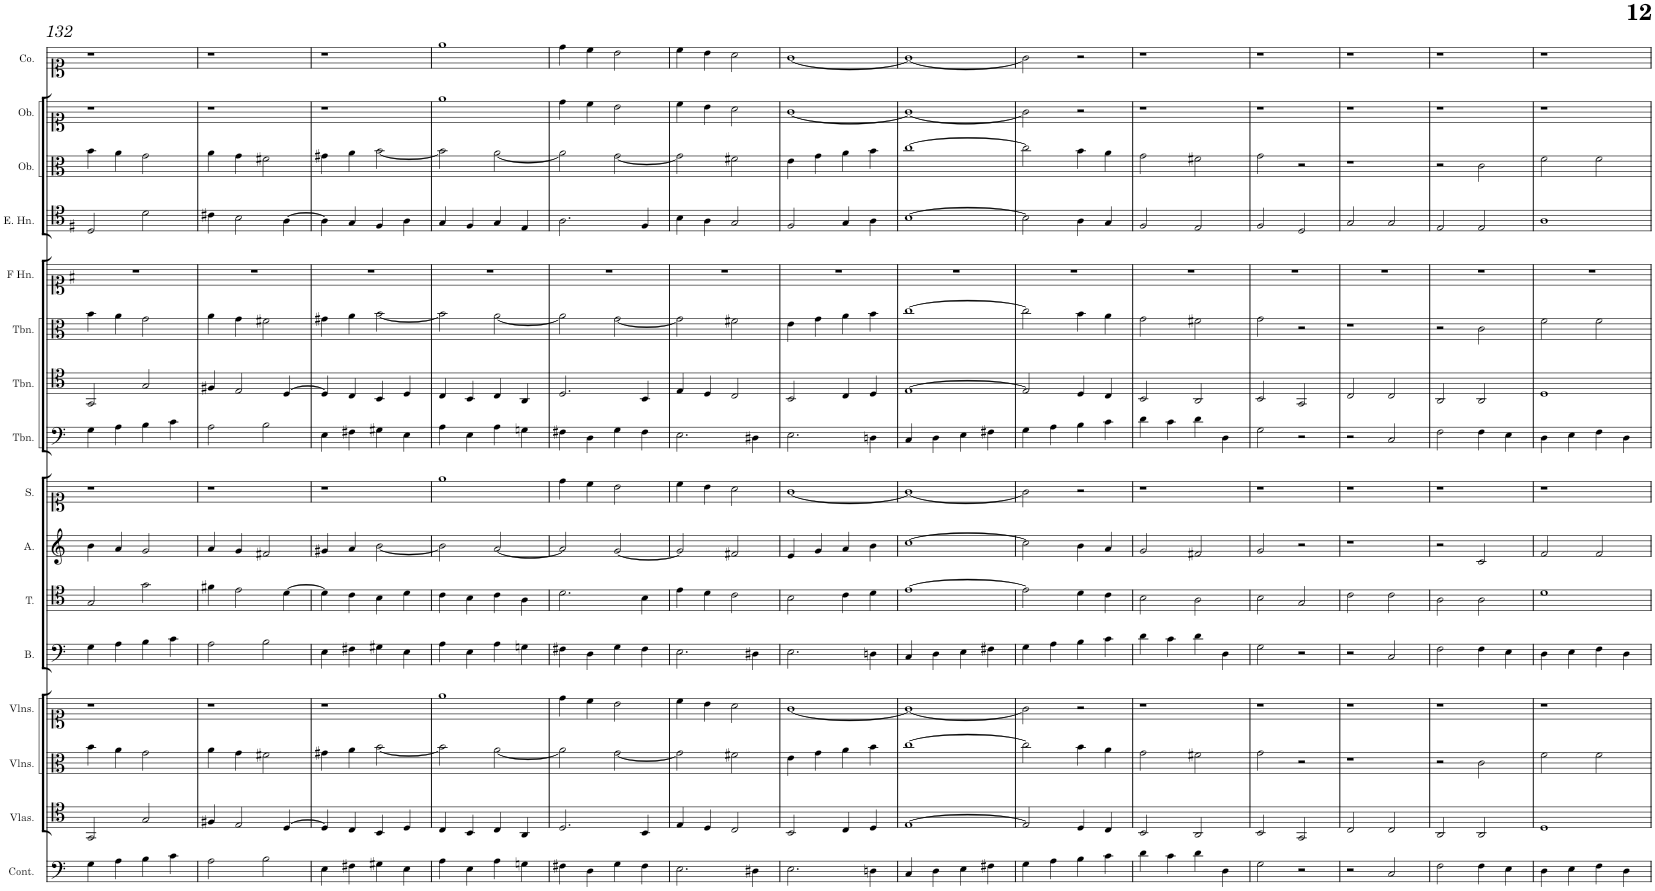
**kern	**kern	**kern	**kern	**kern	**kern	**kern	**kern	**kern	**kern	**kern	**kern	**kern	**kern	**kern	**kern	**kern	**kern
*part18	*part17	*part16	*part15	*part14	*part13	*part12	*part11	*part10	*part9	*part8	*part7	*part6	*part5	*part4	*part3	*part2	*part1
*staff18	*staff17	*staff16	*staff15	*staff14	*staff13	*staff12	*staff11	*staff10	*staff9	*staff8	*staff7	*staff6	*staff5	*staff4	*staff3	*staff2	*staff1
*I"Contrabasses	*I"Harpsichord	*I"Continuo	*I"Violas	*I"Violins	*I"Violins	*I"Bass	*I"Tenor	*I"Alto	*I"Soprano	*I"Trombone	*I"Trombone	*I"Trombone	*I"Horn in F	*I"English Horn	*I"Oboe	*I"Oboe	*I"Cornett
*I'Cbs.	*I'Hch.	*I'Cont.	*I'Vlas.	*I'Vlns.	*I'Vlns.	*I'B.	*I'T.	*I'A.	*I'S.	*I'Tbn.	*I'Tbn.	*I'Tbn.	*	*I'E. Hn.	*I'Ob.	*I'Ob.	*I'Co.
!!LO:PB:g=z
*clefF4	*clefF4	*clefF4	*clefC4	*clefC3	*clefC1	*clefF4	*clefC4	*clefG2	*clefC1	*clefF4	*clefC4	*clefC3	*clefC1	*clefC4	*clefC3	*clefC1	*clefC1
*Trd7c12	*	*	*	*	*	*	*Trd7c12	*	*	*	*	*	*Trd4c7	*Trd4c7	*	*	*Trd1c2
*k[]	*k[]	*k[]	*k[]	*k[]	*k[]	*k[]	*k[]	*k[]	*k[]	*k[]	*k[]	*k[]	*k[f#]	*k[f#]	*k[]	*k[]	*k[]
*M2/2	*M2/2	*M2/2	*M2/2	*M2/2	*M2/2	*M2/2	*M2/2	*M2/2	*M2/2	*M2/2	*M2/2	*M2/2	*M2/2	*M2/2	*M2/2	*M2/2	*M2/2
*met(c|)	*met(c|)	*met(c|)	*met(c|)	*met(c|)	*met(c|)	*met(c|)	*met(c|)	*met(c|)	*met(c|)	*met(c|)	*met(c|)	*met(c|)	*met(c|)	*met(c|)	*met(c|)	*met(c|)	*met(c|)
=132	=132	=132	=132	=132	=132	=132	=132	=132	=132	=132	=132	=132	=132	=132	=132	=132	=132
4g	4G	4G\	2GG/	4b\	1r	4G\	2G/	4b\	1r	4G\	2GG/	4b\	1r	2D/	4b\	1r	1r
4a	4A	4A\	.	4a\	.	4A\	.	4a/	.	4A\	.	4a\	.	.	4a\	.	.
4b	4B	4B\	2G/	2g\	.	4B\	2g\	2g/	.	4B\	2G/	2g\	.	2d\	2g\	.	.
4cc	4c	4c\	.	.	.	4c\	.	.	.	4c\	.	.	.	.	.	.	.
=133	=133	=133	=133	=133	=133	=133	=133	=133	=133	=133	=133	=133	=133	=133	=133	=133	=133
2a	2A	2A\	4F#X/	4a\	1r	2A\	4f#X\	4a/	1r	2A\	4F#X/	4a\	1r	4c#X\	4a\	1r	1r
.	.	.	2E/	4g\	.	.	2e\	4g/	.	.	2E/	4g\	.	2B\	4g\	.	.
2b	2B	2B\	.	2f#X\	.	2B\	.	2f#X/	.	2B\	.	2f#X\	.	.	2f#X\	.	.
.	.	.	[>4D/	.	.	.	[>4d\	.	.	.	[>4D/	.	.	[>4A\	.	.	.
=134	=134	=134	=134	=134	=134	=134	=134	=134	=134	=134	=134	=134	=134	=134	=134	=134	=134
4e	4E	4E\	4D/]	4g#X\	1r	4E\	4d\]	4g#X/	1r	4E\	4D/]	4g#X\	1r	4A\]	4g#X\	1r	1r
4f#X	4F#X	4F#X\	4C/	4a\	.	4F#X\	4c\	4a/	.	4F#X\	4C/	4a\	.	4G/	4a\	.	.
4g#X	4G#X	4G#X\	4BB/	[<2b\	.	4G#X\	4B\	[<2b\	.	4G#X\	4BB/	[<2b\	.	4F#/	[<2b\	.	.
4e	4E	4E\	4D/	.	.	4E\	4d\	.	.	4E\	4D/	.	.	4A\	.	.	.
=135	=135	=135	=135	=135	=135	=135	=135	=135	=135	=135	=135	=135	=135	=135	=135	=135	=135
4a	4A	4A\	4C/	2b\]	1ee	4A\	4c\	2b\]	1ee	4A\	4C/	2b\]	1r	4G/	2b\]	1ee	1ee
4e	4E	4E\	4BB/	.	.	4E\	4B\	.	.	4E\	4BB/	.	.	4F#/	.	.	.
4a	4A	4A\	4C/	[<2a\	.	4A\	4c\	[<2a/	.	4A\	4C/	[<2a\	.	4G/	[<2a\	.	.
4gn	4Gn	4Gn\	4AA/	.	.	4Gn\	4A\	.	.	4Gn\	4AA/	.	.	4E/	.	.	.
=136	=136	=136	=136	=136	=136	=136	=136	=136	=136	=136	=136	=136	=136	=136	=136	=136	=136
4f#X	4F#X	4F#X\	2.D/	2a\]	4dd\	4F#X\	2.d\	2a/]	4dd\	4F#X\	2.D/	2a\]	1r	2.A\	2a\]	4dd\	4dd\
4d	4D	4D\	.	.	4cc\	4D\	.	.	4cc\	4D\	.	.	.	.	.	4cc\	4cc\
4g	4G	4G\	.	[<2g\	2b\	4G\	.	[<2g/	2b\	4G\	.	[<2g\	.	.	[<2g\	2b\	2b\
4f#	4F#	4F#\	4BB/	.	.	4F#\	4B\	.	.	4F#\	4BB/	.	.	4F#/	.	.	.
=137	=137	=137	=137	=137	=137	=137	=137	=137	=137	=137	=137	=137	=137	=137	=137	=137	=137
2.e	2.E	2.E\	4E/	2g\]	4cc\	2.E\	4e\	2g/]	4cc\	2.E\	4E/	2g\]	1r	4B\	2g\]	4cc\	4cc\
.	.	.	4D/	.	4b\	.	4d\	.	4b\	.	4D/	.	.	4A\	.	4b\	4b\
.	.	.	2C/	2f#X\	2a\	.	2c\	2f#X/	2a\	.	2C/	2f#X\	.	2G/	2f#X\	2a\	2a\
4d#X	4D#X	4D#X\	.	.	.	4D#X\	.	.	.	4D#X\	.	.	.	.	.	.	.
=138	=138	=138	=138	=138	=138	=138	=138	=138	=138	=138	=138	=138	=138	=138	=138	=138	=138
2.e	2.E	2.E\	2BB/	4e\	[<1g	2.E\	2B\	4e/	[<1g	2.E\	2BB/	4e\	1r	2F#/	4e\	[<1g	[<1g
.	.	.	.	4g\	.	.	.	4g/	.	.	.	4g\	.	.	4g\	.	.
.	.	.	4C/	4a\	.	.	4c\	4a/	.	.	4C/	4a\	.	4G/	4a\	.	.
4dn	4Dn	4Dn\	4D/	4b\	.	4Dn\	4d\	4b\	.	4Dn\	4D/	4b\	.	4A\	4b\	.	.
=139	=139	=139	=139	=139	=139	=139	=139	=139	=139	=139	=139	=139	=139	=139	=139	=139	=139
4c	4C	4C/	[>1E	[>1cc	1g_	4C/	[>1e	[>1cc	1g_	4C/	[>1E	[>1cc	1r	[>1B	[>1cc	1g_	1g_
4d	4D	4D\	.	.	.	4D\	.	.	.	4D\	.	.	.	.	.	.	.
4e	4E	4E\	.	.	.	4E\	.	.	.	4E\	.	.	.	.	.	.	.
4f#X	4F#X	4F#X\	.	.	.	4F#X\	.	.	.	4F#X\	.	.	.	.	.	.	.
=140	=140	=140	=140	=140	=140	=140	=140	=140	=140	=140	=140	=140	=140	=140	=140	=140	=140
4g	4G	4G\	2E/]	2cc\]	2g\]	4G\	2e\]	2cc\]	2g\]	4G\	2E/]	2cc\]	1r	2B\]	2cc\]	2g\]	2g\]
4a	4A	4A\	.	.	.	4A\	.	.	.	4A\	.	.	.	.	.	.	.
4b	4B	4B\	4D/	4b\	2r	4B\	4d\	4b\	2r	4B\	4D/	4b\	.	4A\	4b\	2r	2r
4cc	4c	4c\	4C/	4a\	.	4c\	4c\	4a/	.	4c\	4C/	4a\	.	4G/	4a\	.	.
=141	=141	=141	=141	=141	=141	=141	=141	=141	=141	=141	=141	=141	=141	=141	=141	=141	=141
4dd	4d	4d\	2BB/	2g\	1r	4d\	2B\	2g/	1r	4d\	2BB/	2g\	1r	2F#/	2g\	1r	1r
4cc	4c	4c\	.	.	.	4c\	.	.	.	4c\	.	.	.	.	.	.	.
4dd	4d	4d\	2AA/	2f#X\	.	4d\	2A\	2f#X/	.	4d\	2AA/	2f#X\	.	2E/	2f#X\	.	.
4d	4D	4D\	.	.	.	4D\	.	.	.	4D\	.	.	.	.	.	.	.
=142	=142	=142	=142	=142	=142	=142	=142	=142	=142	=142	=142	=142	=142	=142	=142	=142	=142
2g	2G	2G\	2BB/	2g\	1r	2G\	2B\	2g/	1r	2G\	2BB/	2g\	1r	2F#/	2g\	1r	1r
2r	2r	2r	2GG/	2r	.	2r	2G/	2r	.	2r	2GG/	2r	.	2D/	2r	.	.
=143	=143	=143	=143	=143	=143	=143	=143	=143	=143	=143	=143	=143	=143	=143	=143	=143	=143
2r	2r	2r	2C/	1r	1r	2r	2c\	1r	1r	2r	2C/	1r	1r	2G/	1r	1r	1r
2c	2C	2C/	2C/	.	.	2C/	2c\	.	.	2C/	2C/	.	.	2G/	.	.	.
=144	=144	=144	=144	=144	=144	=144	=144	=144	=144	=144	=144	=144	=144	=144	=144	=144	=144
2f	2F	2F\	2AA/	2r	1r	2F\	2A\	2r	1r	2F\	2AA/	2r	1r	2E/	2r	1r	1r
4f	4F	4F\	2AA/	2c\	.	4F\	2A\	2c/	.	4F\	2AA/	2c\	.	2E/	2c\	.	.
4e	4E	4E\	.	.	.	4E\	.	.	.	4E\	.	.	.	.	.	.	.
=145	=145	=145	=145	=145	=145	=145	=145	=145	=145	=145	=145	=145	=145	=145	=145	=145	=145
4d	4D	4D\	1D	2f\	1r	4D\	1d	2f/	1r	4D\	1D	2f\	1r	1A	2f\	1r	1r
4e	4E	4E\	.	.	.	4E\	.	.	.	4E\	.	.	.	.	.	.	.
4f	4F	4F\	.	2f\	.	4F\	.	2f/	.	4F\	.	2f\	.	.	2f\	.	.
4d	4D	4D\	.	.	.	4D\	.	.	.	4D\	.	.	.	.	.	.	.
=	=	=	=	=	=	=	=	=	=	=	=	=	=	=	=	=	=
*-	*-	*-	*-	*-	*-	*-	*-	*-	*-	*-	*-	*-	*-	*-	*-	*-	*-
